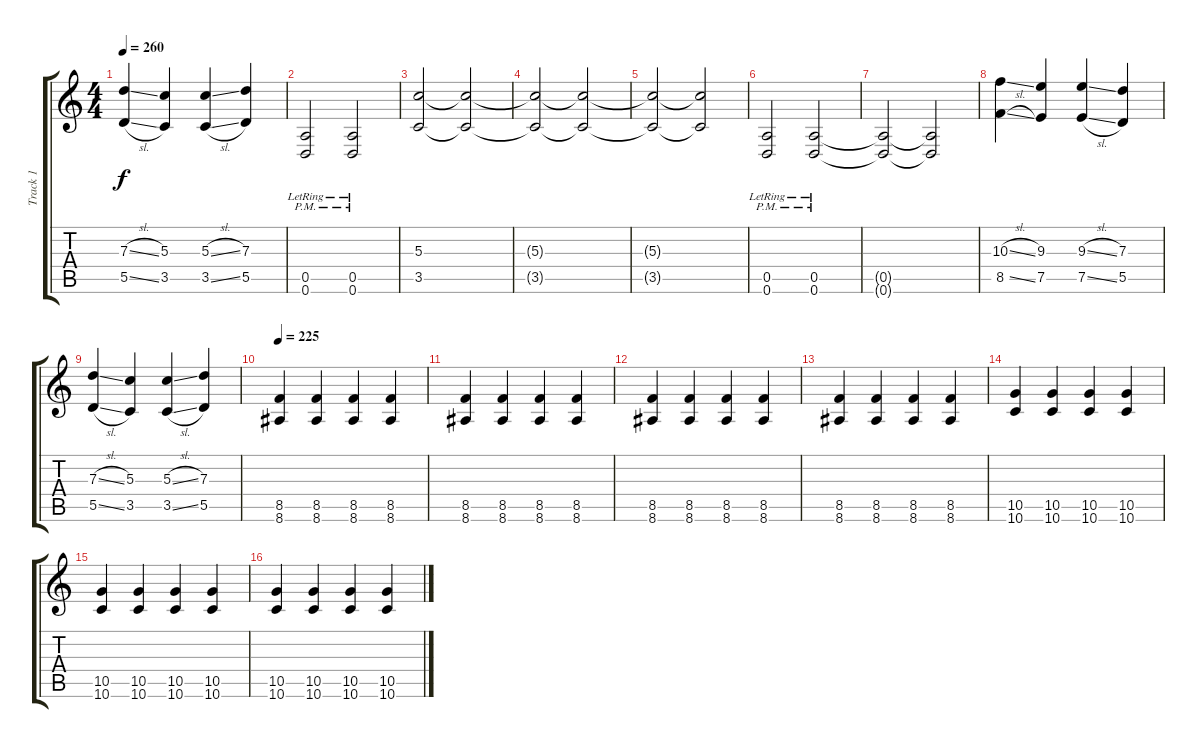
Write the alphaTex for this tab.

\track ("Track 1" "Track 1") {instrument distortionguitar}
\staff {score tabs}
\tuning (E4 B3 G3 D3 A2 D2) {hide}
\ts (4 4)
\tempo 260
\clef g2
\ks c
(7.3{sl} 5.5{sl}).4{dy f} (5.3 3.5).4 (5.3{sl} 3.5{sl}).4 (7.3 5.5).4 |
(0.5{pm lr} 0.6{pm lr}).2 (0.5{pm lr} 0.6{pm lr}).2 |
(5.3 3.5).2 (5.3{t} 3.5{t}).2 |
(5.3{t} 3.5{t}).2 (5.3{t} 3.5{t}).2 |
(5.3{t} 3.5{t}).2 (5.3{t} 3.5{t}).2 |
(0.5{pm lr} 0.6{pm lr}).2 (0.5{pm lr} 0.6{pm lr}).2 |
(0.5{t} 0.6{t}).2 (0.5{t} 0.6{t}).2 |
(10.3{sl} 8.5{sl}).4 (9.3 7.5).4 (9.3{sl} 7.5{sl}).4 (7.3 5.5).4 |
(7.3{sl} 5.5{sl}).4 (5.3 3.5).4 (5.3{sl} 3.5{sl}).4 (7.3 5.5).4 |
\tempo 225
(8.5 8.6).4 (8.5 8.6).4 (8.5 8.6).4 (8.5 8.6).4 |
(8.5 8.6).4 (8.5 8.6).4 (8.5 8.6).4 (8.5 8.6).4 |
(8.5 8.6).4 (8.5 8.6).4 (8.5 8.6).4 (8.5 8.6).4 |
(8.5 8.6).4 (8.5 8.6).4 (8.5 8.6).4 (8.5 8.6).4 |
(10.5 10.6).4 (10.5 10.6).4 (10.5 10.6).4 (10.5 10.6).4 |
(10.5 10.6).4 (10.5 10.6).4 (10.5 10.6).4 (10.5 10.6).4 |
(10.5 10.6).4 (10.5 10.6).4 (10.5 10.6).4 (10.5 10.6).4
